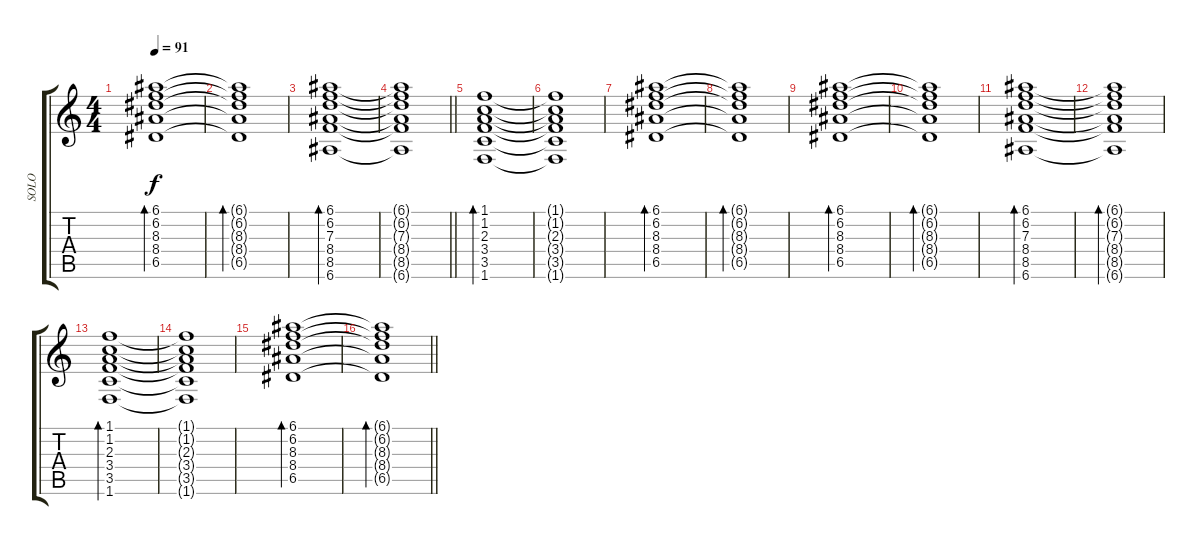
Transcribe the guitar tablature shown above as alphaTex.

\track ("SOLO" "SOLO") {instrument acousticguitarsteel}
\staff {score tabs}
\tuning (E4 B3 G3 D3 A2 E2) {hide}
\ts (4 4)
\section ("" "")
\tempo 91
\clef g2
\ks c
(6.1 6.2 8.3 8.4 6.5).1{bd 240 dy f} |
(6.1{t} 6.2{t} 8.3{t} 8.4{t} 6.5{t}).1{bd 240} |
(6.1 6.2 7.3 8.4 8.5 6.6).1{bd 240} |
\barLineRight lightlight
(6.1{t} 6.2{t} 7.3{t} 8.4{t} 8.5{t} 6.6{t}).1 |
\section ("" "")
(1.1 1.2 2.3 3.4 3.5 1.6).1{bd 240} |
(1.1{t} 1.2{t} 2.3{t} 3.4{t} 3.5{t} 1.6{t}).1 |
(6.1 6.2 8.3 8.4 6.5).1{bd 240} |
(6.1{t} 6.2{t} 8.3{t} 8.4{t} 6.5{t}).1{bd 240} |
(6.1 6.2 8.3 8.4 6.5).1{bd 240} |
(6.1{t} 6.2{t} 8.3{t} 8.4{t} 6.5{t}).1{bd 240} |
(6.1 6.2 7.3 8.4 8.5 6.6).1{bd 240} |
(6.1{t} 6.2{t} 7.3{t} 8.4{t} 8.5{t} 6.6{t}).1{bd 240} |
(1.1 1.2 2.3 3.4 3.5 1.6).1{bd 240} |
(1.1{t} 1.2{t} 2.3{t} 3.4{t} 3.5{t} 1.6{t}).1 |
(6.1 6.2 8.3 8.4 6.5).1{bd 240} |
\barLineRight lightlight
(6.1{t} 6.2{t} 8.3{t} 8.4{t} 6.5{t}).1{bd 240}
